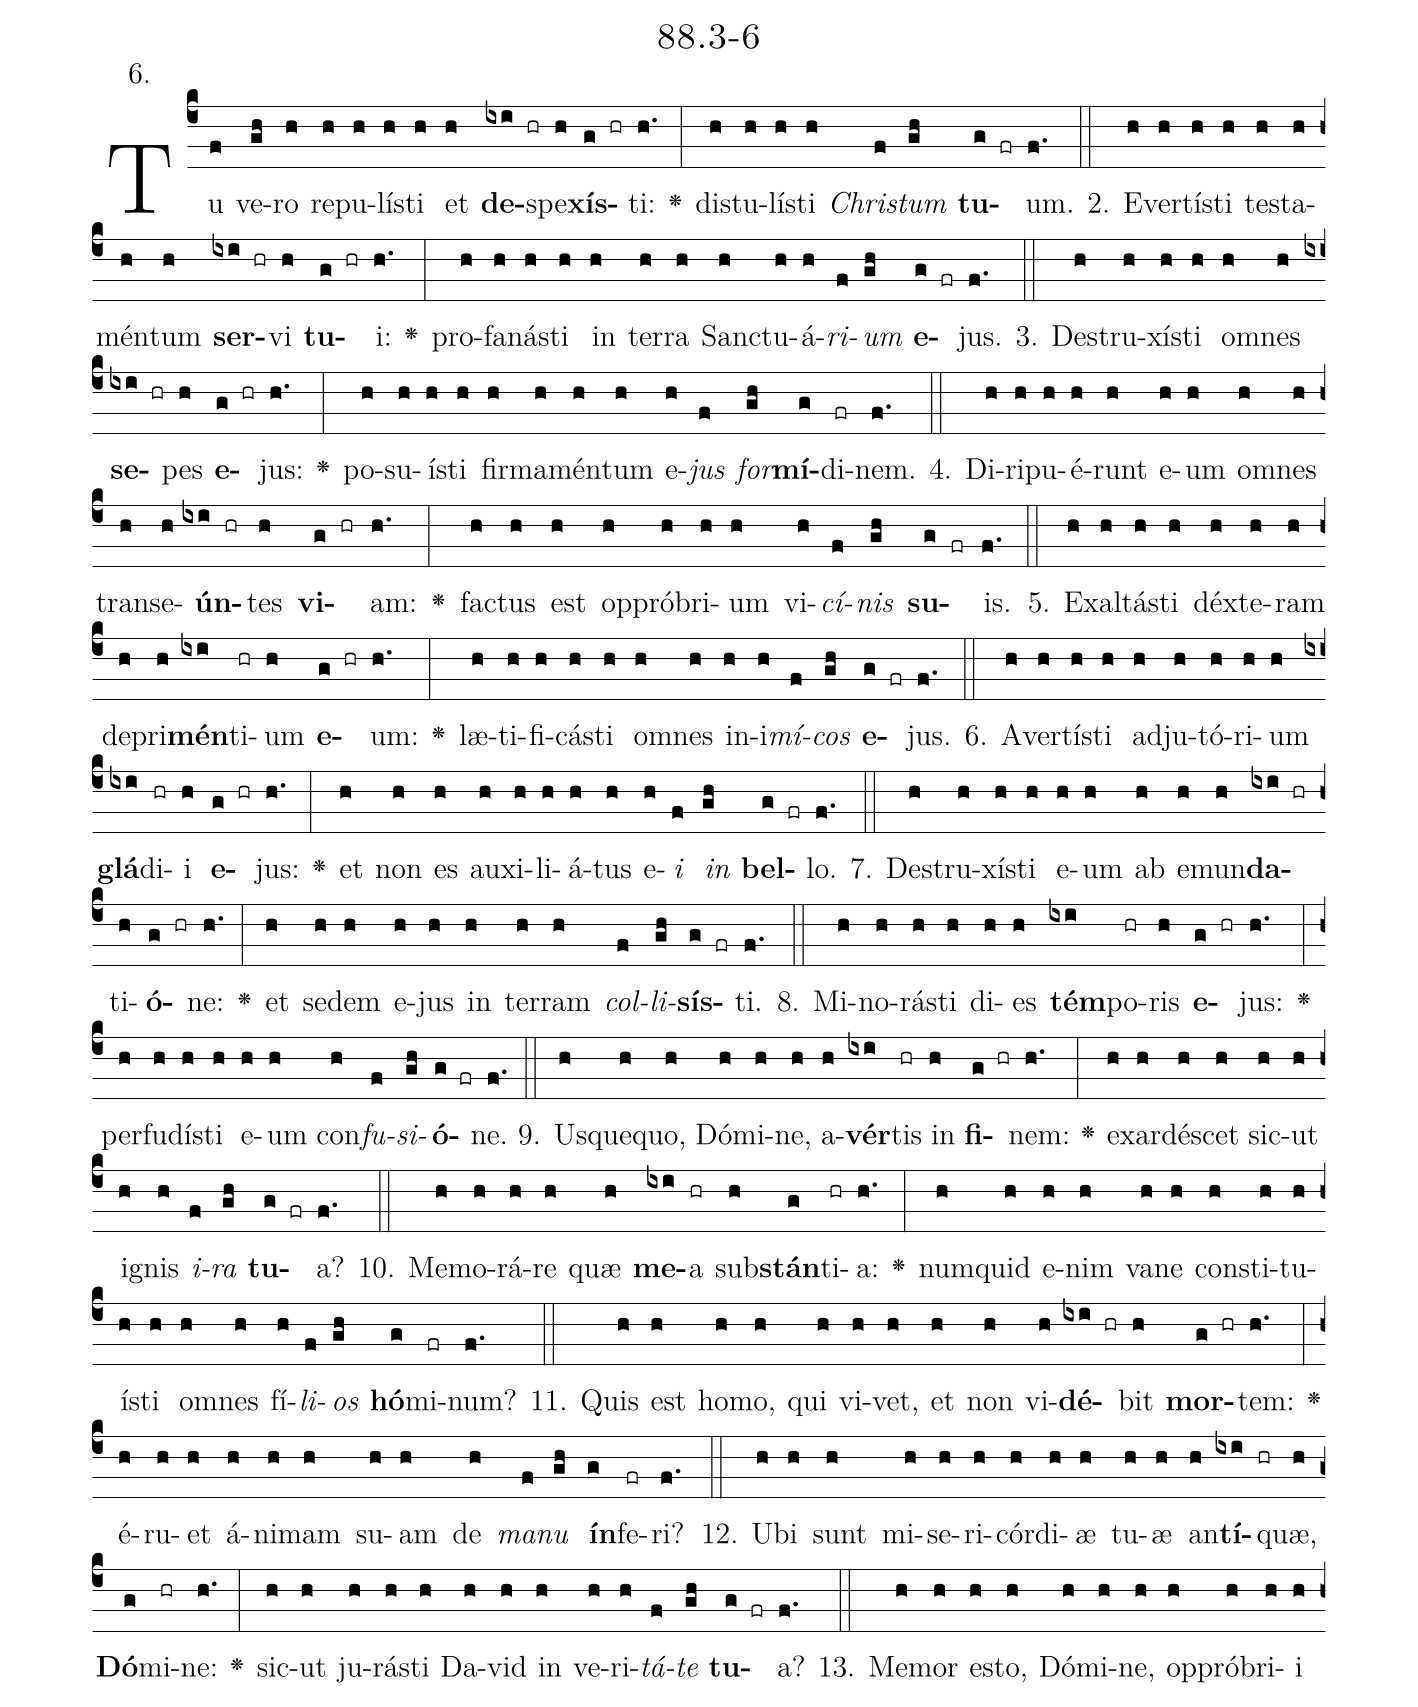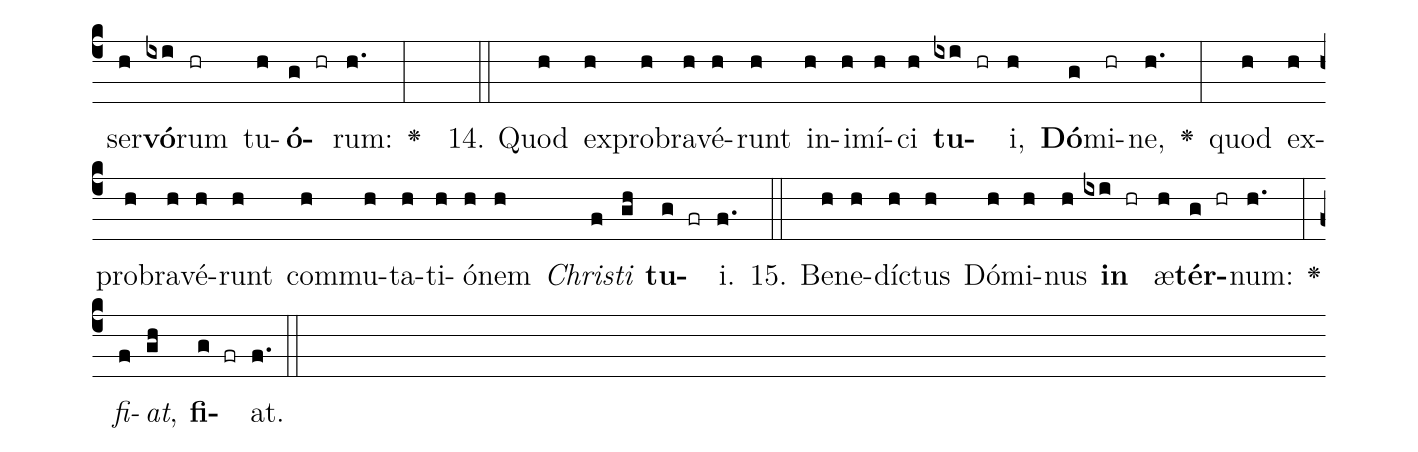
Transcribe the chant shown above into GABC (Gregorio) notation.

name: 88.3-6;
annotation: 6.;
%%
(c4)Tu(f) ve(gh)ro(h) re(h)pu(h)lís(h)ti(h) et(h) <b>de</b>(ixi hr)spe(h)<b>xís</b>(g hr)ti:(h.) <v>\greheightstar</v>(:) dis(h)tu(h)lís(h)ti(h) <i>Chris</i>(f)<i>tum</i>(gh) <b>tu</b>(g fr)um.(f.) (::)
2. E(h)ver(h)tís(h)ti(h) tes(h)ta(h)mén(h)tum(h) <b>ser</b>(ixi hr)vi(h) <b>tu</b>(g hr)i:(h.) <v>\greheightstar</v>(:) pro(h)fa(h)nás(h)ti(h) in(h) ter(h)ra(h) Sanc(h)tu(h)á(h)<i>ri</i>(f)<i>um</i>(gh) <b>e</b>(g fr)jus.(f.) (::)
3. De(h)stru(h)xís(h)ti(h) om(h)nes(h) <b>se</b>(ixi hr)pes(h) <b>e</b>(g hr)jus:(h.) <v>\greheightstar</v>(:) po(h)su(h)ís(h)ti(h) fir(h)ma(h)mén(h)tum(h) e(h)<i>jus</i>(f) <i>for</i>(gh)<b>mí</b>(g)di(fr)nem.(f.) (::)
4. Di(h)ri(h)pu(h)é(h)runt(h) e(h)um(h) om(h)nes(h) trans(h)e(h)<b>ún</b>(ixi hr)tes(h) <b>vi</b>(g hr)am:(h.) <v>\greheightstar</v>(:) fac(h)tus(h) est(h) op(h)pró(h)bri(h)um(h) vi(h)<i>cí</i>(f)<i>nis</i>(gh) <b>su</b>(g fr)is.(f.) (::)
5. Ex(h)al(h)tás(h)ti(h) déx(h)te(h)ram(h) de(h)pri(h)<b>mén</b>(ixi)ti(hr)um(h) <b>e</b>(g hr)um:(h.) <v>\greheightstar</v>(:) læ(h)ti(h)fi(h)cás(h)ti(h) om(h)nes(h) in(h)i(h)<i>mí</i>(f)<i>cos</i>(gh) <b>e</b>(g fr)jus.(f.) (::)
6. A(h)ver(h)tís(h)ti(h) ad(h)ju(h)tó(h)ri(h)um(h) <b>glá</b>(ixi)di(hr)i(h) <b>e</b>(g hr)jus:(h.) <v>\greheightstar</v>(:) et(h) non(h) es(h) au(h)xi(h)li(h)á(h)tus(h) e(h)<i>i</i>(f) <i>in</i>(gh) <b>bel</b>(g fr)lo.(f.) (::)
7. De(h)stru(h)xís(h)ti(h) e(h)um(h) ab(h) e(h)mun(h)<b>da</b>(ixi hr)ti(h)<b>ó</b>(g hr)ne:(h.) <v>\greheightstar</v>(:) et(h) se(h)dem(h) e(h)jus(h) in(h) ter(h)ram(h) <i>col</i>(f)<i>li</i>(gh)<b>sís</b>(g fr)ti.(f.) (::)
8. Mi(h)no(h)rás(h)ti(h) di(h)es(h) <b>tém</b>(ixi)po(hr)ris(h) <b>e</b>(g hr)jus:(h.) <v>\greheightstar</v>(:) per(h)fu(h)dís(h)ti(h) e(h)um(h) con(h)<i>fu</i>(f)<i>si</i>(gh)<b>ó</b>(g fr)ne.(f.) (::)
9. Us(h)que(h)quo,(h) Dó(h)mi(h)ne,(h) a(h)<b>vér</b>(ixi)tis(hr) in(h) <b>fi</b>(g hr)nem:(h.) <v>\greheightstar</v>(:) ex(h)ar(h)dé(h)scet(h) sic(h)ut(h) i(h)gnis(h) <i>i</i>(f)<i>ra</i>(gh) <b>tu</b>(g fr)a?(f.) (::)
10. Me(h)mo(h)rá(h)re(h) quæ(h) <b>me</b>(ixi)a(hr) sub(h)<b>stán</b>(g)ti(hr)a:(h.) <v>\greheightstar</v>(:) num(h)quid(h) e(h)nim(h) va(h)ne(h) con(h)sti(h)tu(h)ís(h)ti(h) om(h)nes(h) fí(h)<i>li</i>(f)<i>os</i>(gh) <b>hó</b>(g)mi(fr)num?(f.) (::)
11. Quis(h) est(h) ho(h)mo,(h) qui(h) vi(h)vet,(h) et(h) non(h) vi(h)<b>dé</b>(ixi hr)bit(h) <b>mor</b>(g hr)tem:(h.) <v>\greheightstar</v>(:) é(h)ru(h)et(h) á(h)ni(h)mam(h) su(h)am(h) de(h) <i>ma</i>(f)<i>nu</i>(gh) <b>ín</b>(g)fe(fr)ri?(f.) (::)
12. U(h)bi(h) sunt(h) mi(h)se(h)ri(h)cór(h)di(h)æ(h) tu(h)æ(h) an(h)<b>tí</b>(ixi hr)quæ,(h) <b>Dó</b>(g)mi(hr)ne:(h.) <v>\greheightstar</v>(:) sic(h)ut(h) ju(h)rás(h)ti(h) Da(h)vid(h) in(h) ve(h)ri(h)<i>tá</i>(f)<i>te</i>(gh) <b>tu</b>(g fr)a?(f.) (::)
13. Me(h)mor(h) es(h)to,(h) Dó(h)mi(h)ne,(h) op(h)pró(h)bri(h)i(h) ser(h)<b>vó</b>(ixi)rum(hr) tu(h)<b>ó</b>(g hr)rum:(h.) <v>\greheightstar</v>(:)  (::)
14. Quod(h) ex(h)pro(h)bra(h)vé(h)runt(h) in(h)i(h)mí(h)ci(h) <b>tu</b>(ixi hr)i,(h) <b>Dó</b>(g)mi(hr)ne,(h.) <v>\greheightstar</v>(:) quod(h) ex(h)pro(h)bra(h)vé(h)runt(h) com(h)mu(h)ta(h)ti(h)ó(h)nem(h) <i>Chris</i>(f)<i>ti</i>(gh) <b>tu</b>(g fr)i.(f.) (::)
15. Be(h)ne(h)díc(h)tus(h) Dó(h)mi(h)nus(h) <b>in</b>(ixi hr) æ(h)<b>tér</b>(g hr)num:(h.) <v>\greheightstar</v>(:) <i>fi</i>(f)<i>at</i>,(gh) <b>fi</b>(g fr)at.(f.) (::)
